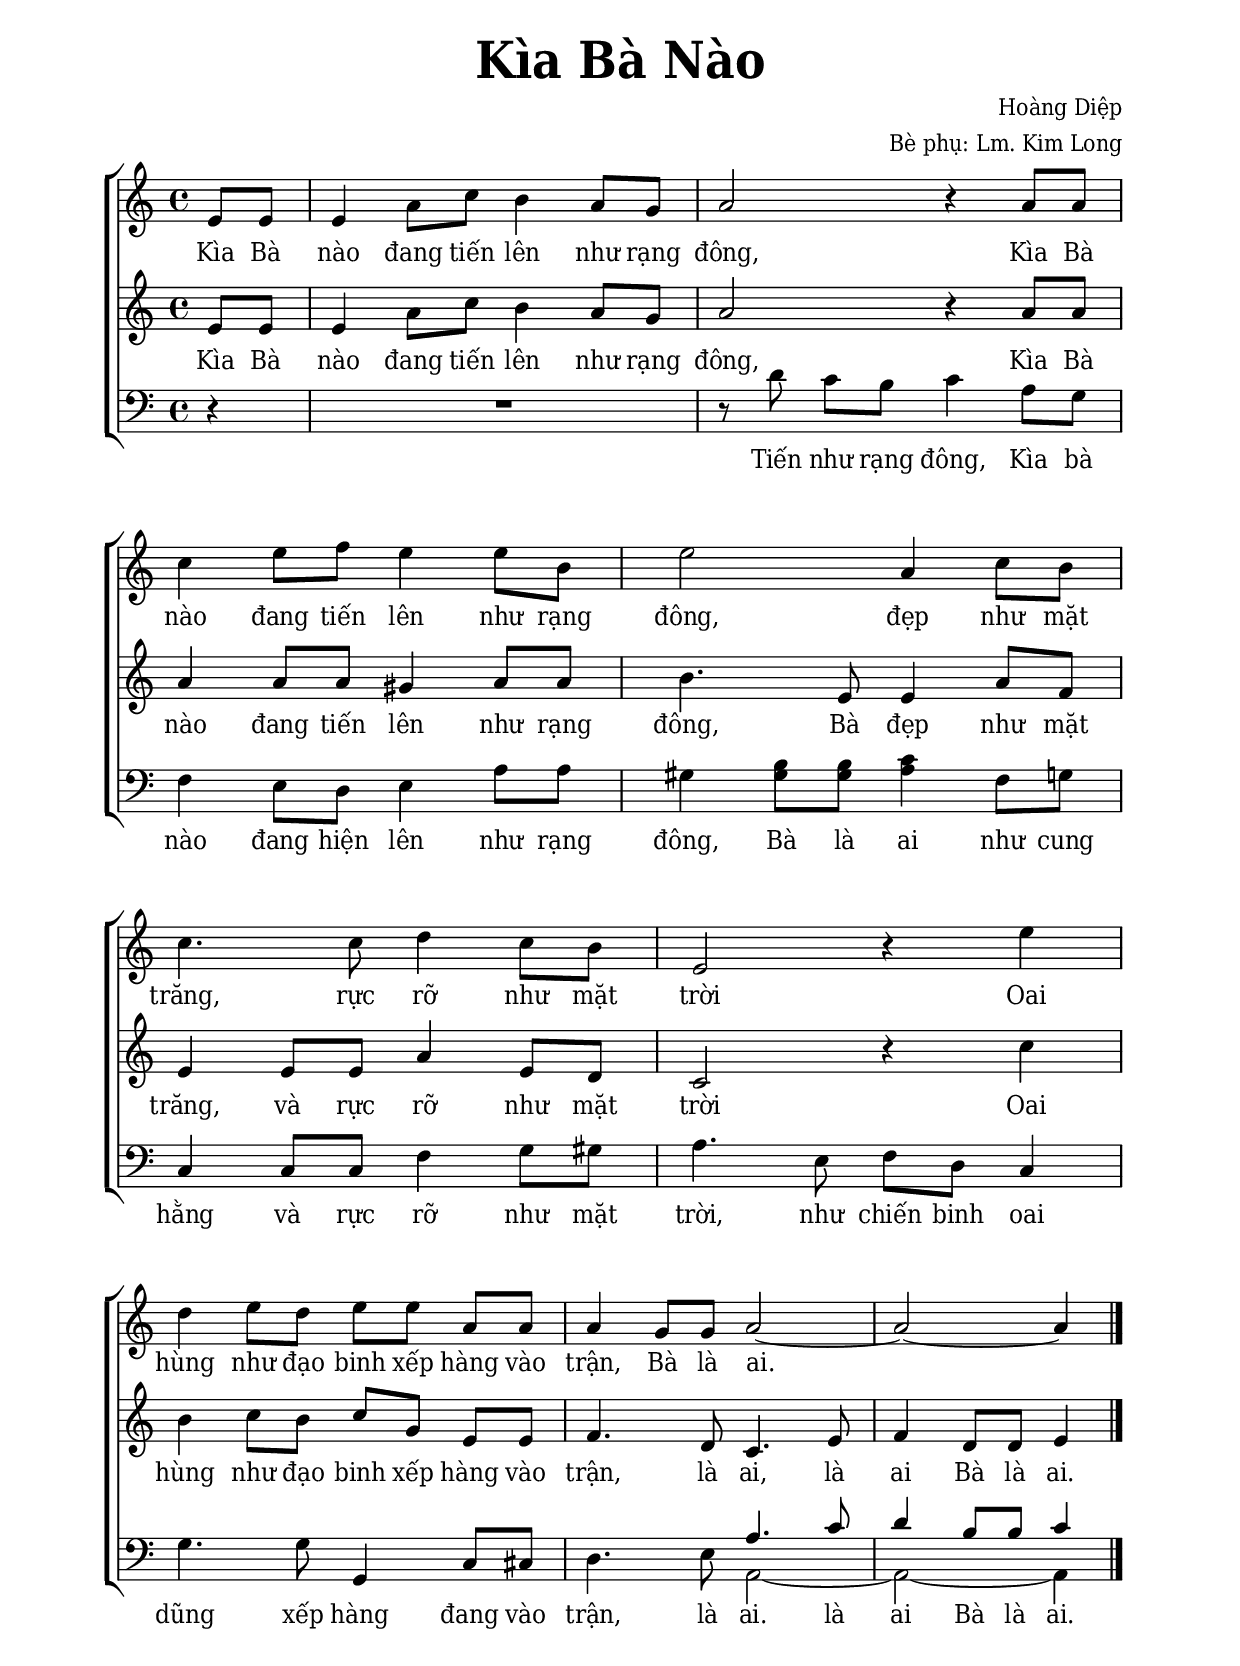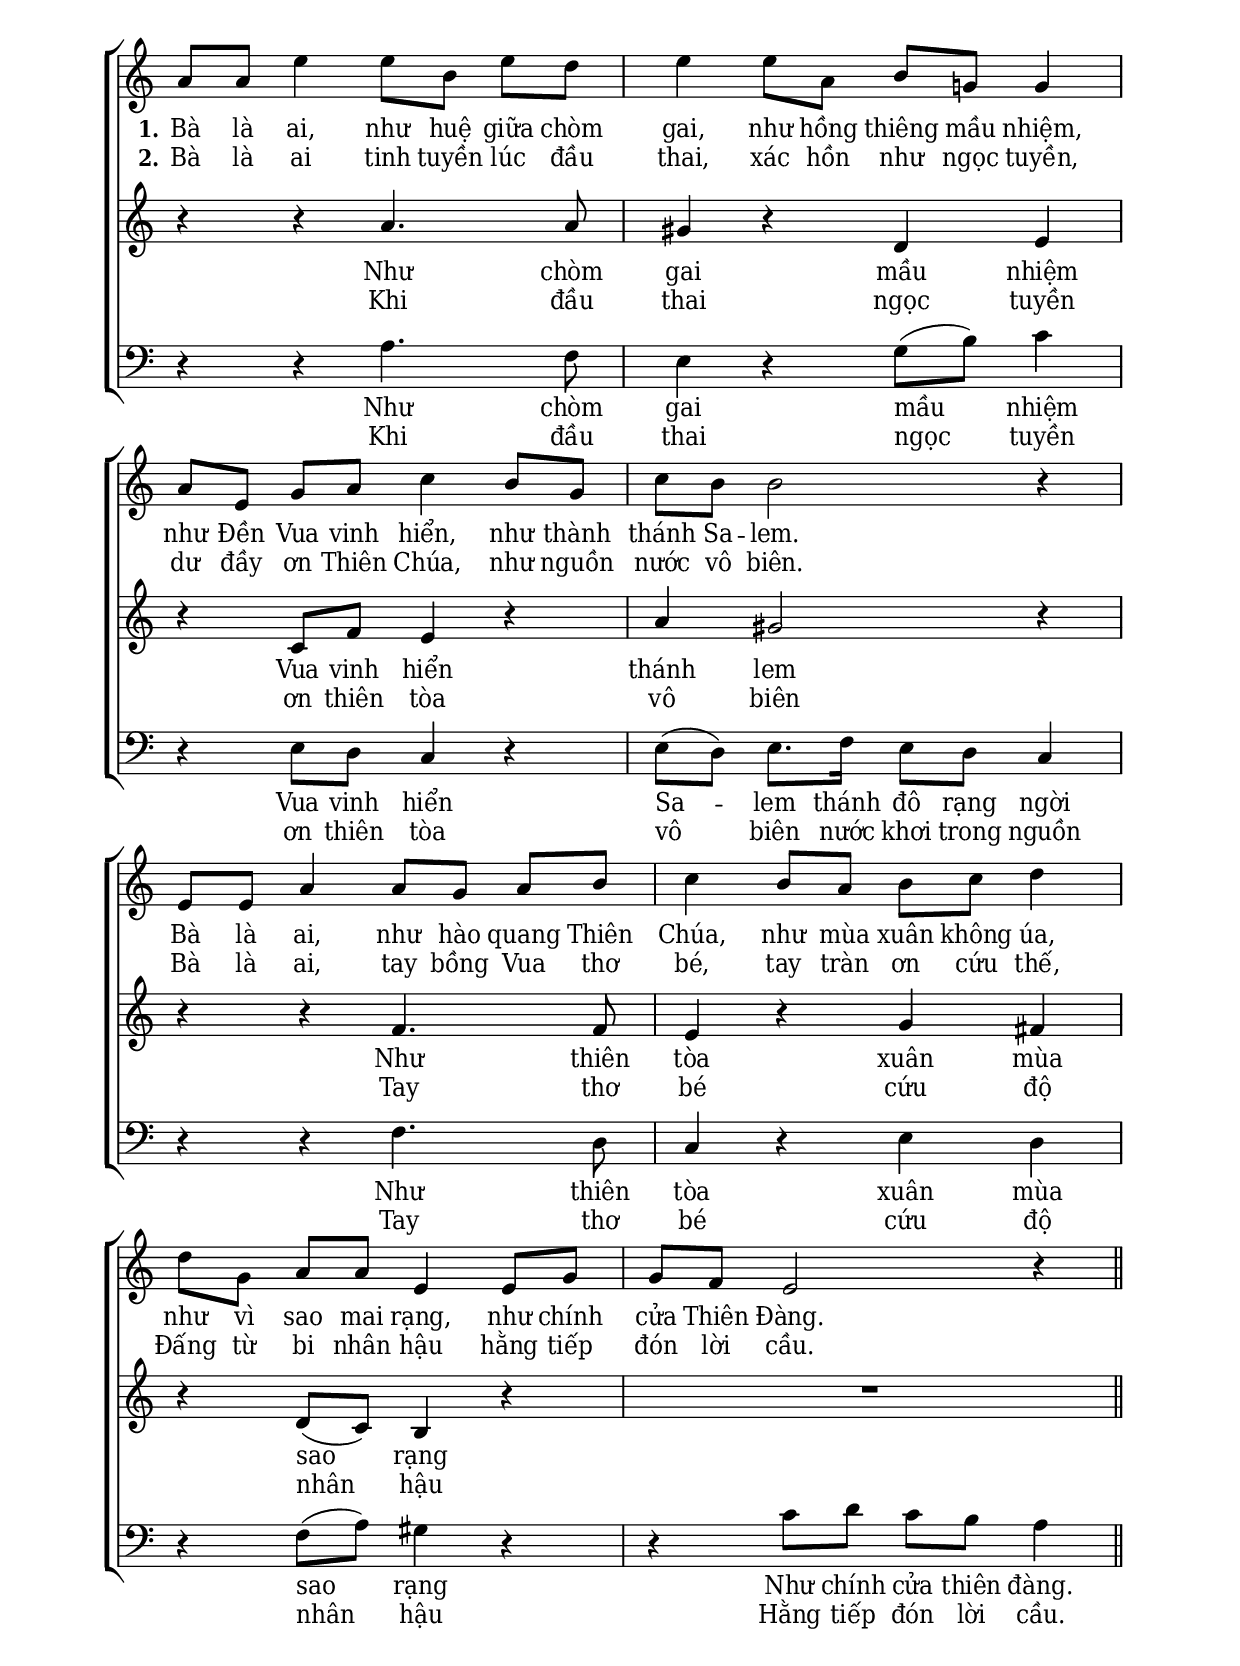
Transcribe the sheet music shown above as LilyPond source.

% Cài đặt chung
\version "2.22.1"
\include "english.ly"

\header {
  title = \markup { \fontsize #3 "Kìa Bà Nào" }
  composer = "Hoàng Diệp"
  arranger = "Bè phụ: Lm. Kim Long"
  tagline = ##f
}

% Nhạc
nhacDiepKhucSop = \relative c' {
  \partial 4 e8 e |
  e4 a8 c b4 a8 g |
  a2 r4 a8 a |
  c4 e8 f e4 e8 b |
  e2 a,4 c8 b |
  c4. c8 d4 c8 b |
  e,2 r4 e' |
  d4 e8 d e e a, a |
  a4 g8 g a2 ~ |
  \partial 2. a ~ a4 \bar "|." \break
  
  a8 a e'4 e8 b e d |
  e4 e8 a, b g! g4 |
  a8 e g a c4 b8 g |
  c b b2 r4 |
  e,8 e a4 a8 g a b |
  c4 b8 a b c d4 |
  d8 g, a a e4 e8 g |
  g f e2 r4 \bar "||"
}

nhacDiepKhucAlto = \relative c' {
  e8 e |
  e4 a8 c b4 a8 g |
  a2 r4 a8 a |
  a4 a8 a gs4 a8 a |
  b4. e,8 e4 a8 f |
  e4 e8 e a4 e8 d |
  c2 r4 c' |
  b4 c8 b c g e e |
  f4. d8 c4. e8 |
  f4 d8 d e4 
  
  r4 r a4. a8 |
  gs4 r d e |
  r c8 f e4 r |
  a gs2 r4 |
  r r f4. f8 |
  e4 r g fs |
  r d8 (c) b4 r |
  R1
}

nhacDiepKhucBas = \relative c' {
  r4 |
  R1
  r8 d c b c4 a8 g |
  f4 e8 d e4 a8 a |
  gs4 <b gs>8 <b gs> <c a>4 f,8 g! |
  c,4 c8 c f4 g8 gs |
  a4. e8 f d c4 |
  g'4. g8 g,4 c8 cs |
  d4. e8
  <<
    {
      \voiceOne
      a4. c8 |
      d4 b8 b c4
    }
    \new Voice = "splitpart" {
      \voiceTwo
      a,2 ~ |
      a ~ a4
    }
  >>
  \oneVoice
  
  r4 r a'4. f8 |
  e4 r g8 (b) c4 |
  r4 e,8 d c4 r |
  e8 (d) e8. f16 e8 d c4 |
  r4 r f4. d8 |
  c4 r e d |
  r f8 (a) gs4 r |
  r c8 d c b a4
}

% Lời
loiPhienKhucSopMot = \lyricmode {
  Kìa Bà nào đang tiến lên như rạng đông,
  Kìa Bà nào đang tiến lên như rạng đông,
  đẹp như mặt trăng,
  rực rỡ như mặt trời
  Oai hùng như đạo binh xếp hàng vào trận,
  Bà là ai.
  
  \set stanza = "1."
  Bà là ai, như huệ giữa chòm gai,
  như hồng thiêng mầu nhiệm,
  như Đền Vua vinh hiển,
  như thành thánh Sa -- lem.
  Bà là ai, như hào quang Thiên Chúa,
  như mùa xuân không úa,
  như vì sao mai rạng,
  như chính cửa Thiên Đàng.
}

loiPhienKhucSopHai = \lyricmode {
  \repeat unfold 39 { _ }
  \set stanza = "2."
  Bà là ai tinh tuyền lúc đầu thai,
  xác hồn như ngọc tuyền,
  dư đầy ơn Thiên Chúa,
  như nguồn nước vô biên.
  Bà là ai, tay bồng Vua thơ bé,
  tay tràn ơn cứu thế,
  Đấng từ bi nhân hậu
  hằng tiếp đón lời cầu.
}

loiPhienKhucAltoMot = \lyricmode {
  Kìa Bà nào đang tiến lên như rạng đông,
  Kìa Bà nào đang tiến lên như rạng đông,
  Bà đẹp như mặt trăng,
  và rực rỡ như mặt trời
  Oai hùng như đạo binh xếp hàng vào trận,
  là ai, là ai
  Bà là ai.
  
  Như chòm gai
  mầu nhiệm
  Vua vinh hiển
  thánh lem
  Như thiên tòa
  xuân mùa
  sao rạng
  Như chính cửa thiên đàng.
}

loiPhienKhucAltoHai = \lyricmode {
  \repeat unfold 45 { _ }
  Khi đầu thai
  ngọc tuyền
  ơn thiên tòa
  vô biên
  Tay thơ bé
  cứu độ
  nhân hậu
  Hằng tiếp đón lời cầu.
}

loiPhienKhucBasMot = \lyricmode {
  Tiến như rạng đông,
  Kìa bà nào đang hiện lên như rạng đông,
  Bà là ai như cung hằng
  và rực rỡ như mặt trời,
  như chiến binh oai dũng
  xếp hàng đang vào trận, là ai.
  là ai Bà là ai.
  
  Như chòm gai
  mầu nhiệm
  Vua vinh hiển
  Sa -- lem thánh đô rạng ngời
  Như thiên tòa
  xuân mùa
  sao rạng
  Như chính cửa thiên đàng.
}

loiPhienKhucBasHai = \lyricmode {
  \repeat unfold 42 { _ }
  Khi đầu thai
  ngọc tuyền
  ơn thiên tòa
  vô biên nước khơi trong nguồn
  Tay thơ bé
  cứu độ
  nhân hậu
  Hằng tiếp đón lời cầu.
}


% Dàn trang
\paper {
  #(set-paper-size "a4")
  top-margin = 12\mm
  bottom-margin = 12\mm
  left-margin = 20\mm
  right-margin = 20\mm
  indent = #0
  #(define fonts
    (make-pango-font-tree
      "Deja Vu Serif Condensed"
      "Deja Vu Serif Condensed"
      "Deja Vu Serif Condensed"
      (/ 20 20)))
  print-page-number = #f
  page-count = #2
}

TongNhip = {
  \key c \major \time 4/4
  \set Timing.beamExceptions = #'()
  \set Timing.baseMoment = #(ly:make-moment 1/4)
  \set Timing.beatStructure = #'(1 1 1 1)
}

% Đổi kích thước nốt cho bè phụ
notBePhu =
#(define-music-function (font-size music) (number? ly:music?)
   (for-some-music
     (lambda (m)
       (if (music-is-of-type? m 'rhythmic-event)
           (begin
             (set! (ly:music-property m 'tweaks)
                   (cons `(font-size . ,font-size)
                         (ly:music-property m 'tweaks)))
             #t)
           #f))
     music)
   music)

\score {
  \new ChoirStaff <<
    \new Staff <<
        \clef treble
        \new Voice = beSop {
          \TongNhip \nhacDiepKhucSop
        }
      \new Lyrics \lyricsto beSop \loiPhienKhucSopMot
      \new Lyrics \lyricsto beSop \loiPhienKhucSopHai
    >>
    \new Staff <<
        \clef treble
        \new Voice = beAlto {
          \TongNhip \nhacDiepKhucAlto
        }
      \new Lyrics \lyricsto beAlto \loiPhienKhucAltoMot
      \new Lyrics \lyricsto beAlto \loiPhienKhucAltoHai
    >>
    \new Staff <<
        \clef "bass"
        \new Voice = beBas {
          \TongNhip \nhacDiepKhucBas
        }
      \new Lyrics \lyricsto beBas \loiPhienKhucBasMot
      \new Lyrics \lyricsto beBas \loiPhienKhucBasHai
    >>
  >>
  \layout {
    \override Lyrics.LyricSpace.minimum-distance = #0.6
    \override LyricHyphen.minimum-distance = #0.6
    \override Score.BarNumber.break-visibility = ##(#f #f #f)
    \override Score.SpacingSpanner.uniform-stretching = ##t
  }
}